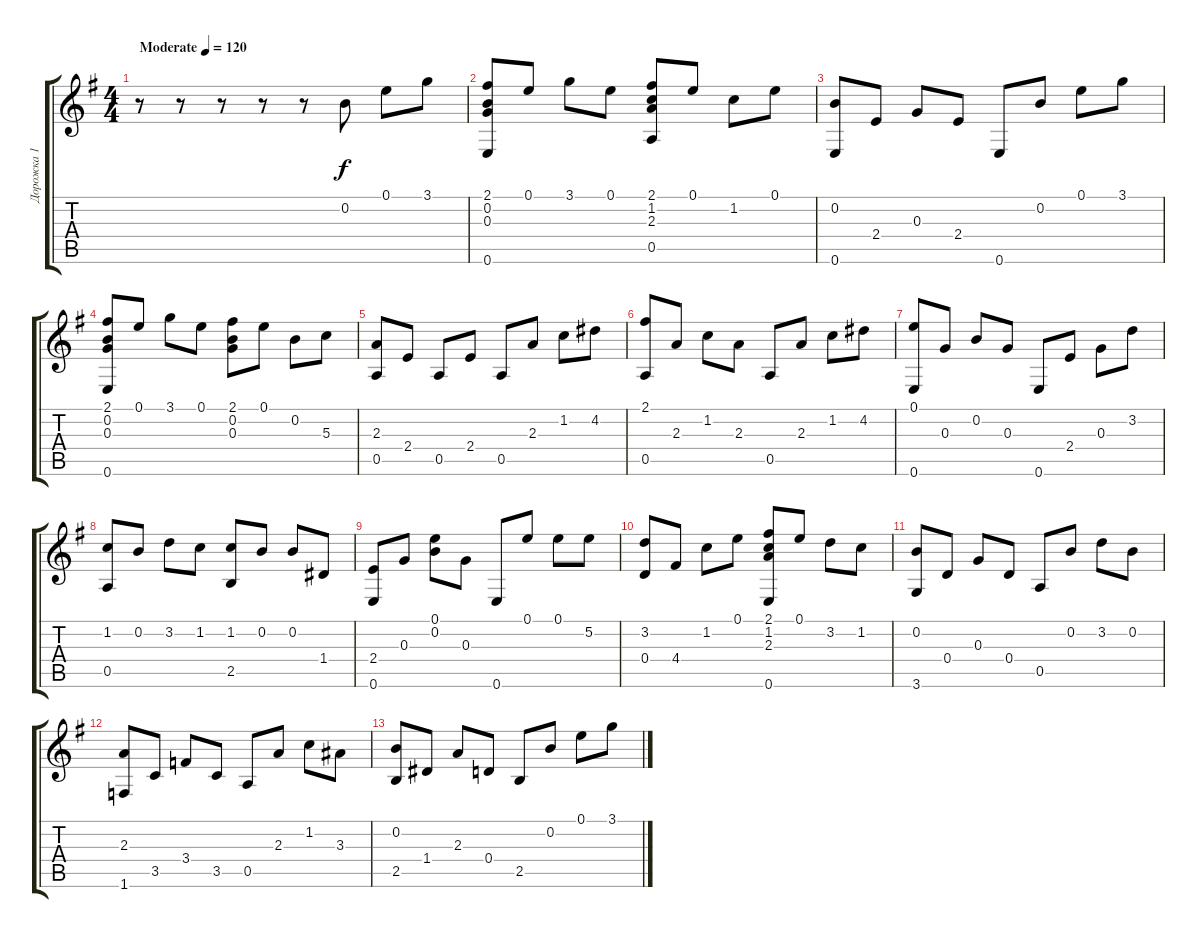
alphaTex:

\track ("Дорожка 1" "Дорожка 1") {instrument acousticguitarsteel}
\staff {score tabs}
\tuning (E4 B3 G3 D3 A2 E2) {hide}
\ts (4 4)
\tempo (120 "Moderate")
\clef g2
\ks g
r.8{dy f instrument acousticguitarsteel} r.8 r.8 r.8 r.8 0.2.8 0.1.8 3.1.8 |
(2.1 0.2 0.3 0.6).8 0.1.8 3.1.8 0.1.8 (2.1 1.2 2.3 0.5).8 0.1.8 1.2.8 0.1.8 |
(0.2 0.6).8 2.4.8 0.3.8 2.4.8 0.6.8 0.2.8 0.1.8 3.1.8 |
(2.1 0.2 0.3 0.6).8 0.1.8 3.1.8 0.1.8 (2.1 0.2 0.3).8 0.1.8 0.2.8 5.3.8 |
(2.3 0.5).8 2.4.8 0.5.8 2.4.8 0.5.8 2.3.8 1.2.8 4.2.8 |
(2.1 0.5).8 2.3.8 1.2.8 2.3.8 0.5.8 2.3.8 1.2.8 4.2.8 |
(0.1 0.6).8 0.3.8 0.2.8 0.3.8 0.6.8 2.4.8 0.3.8 3.2.8 |
(1.2 0.5).8 0.2.8 3.2.8 1.2.8 (1.2 2.5).8 0.2.8 0.2.8 1.4.8 |
(2.4 0.6).8 0.3.8 (0.1 0.2).8 0.3.8 0.6.8 0.1.8 0.1.8 5.2.8 |
(3.2 0.4).8 4.4.8 1.2.8 0.1.8 (2.1 1.2 2.3 0.6).8 0.1.8 3.2.8 1.2.8 |
(0.2 3.6).8 0.4.8 0.3.8 0.4.8 0.5.8 0.2.8 3.2.8 0.2.8 |
(2.3 1.6).8 3.5.8 3.4.8 3.5.8 0.5.8 2.3.8 1.2.8 3.3.8 |
(0.2 2.5).8 1.4.8 2.3.8 0.4.8 2.5.8 0.2.8 0.1.8 3.1.8
